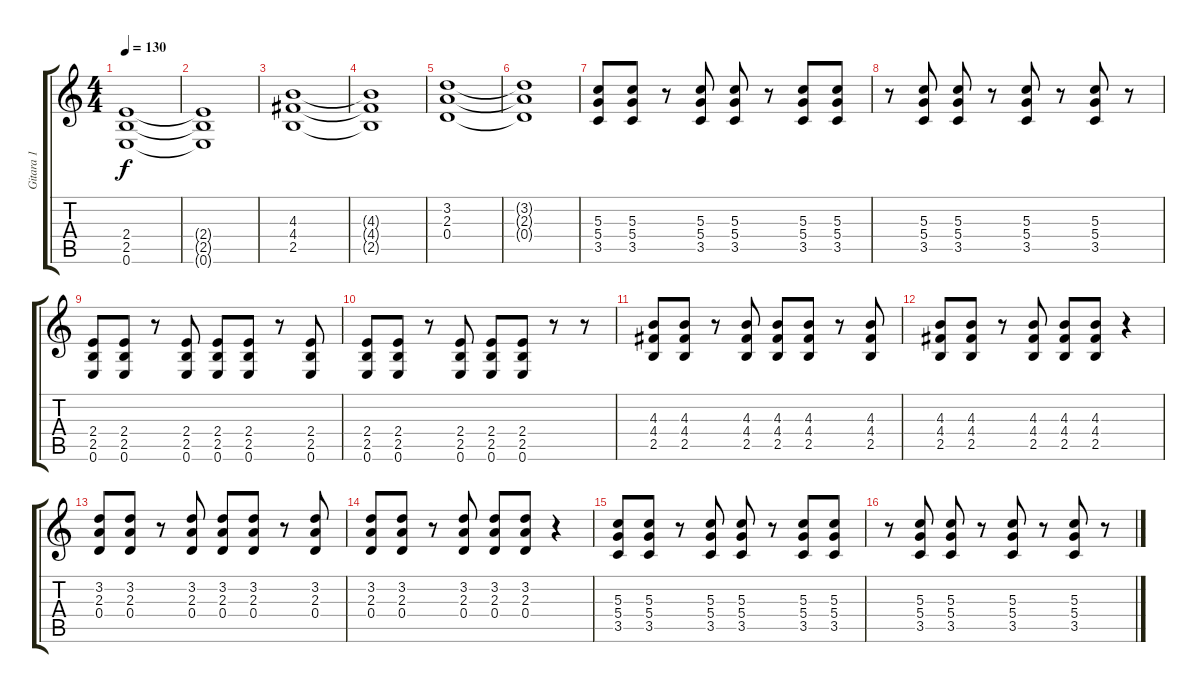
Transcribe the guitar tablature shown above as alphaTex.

\track ("Gitara 1" "Gitara 1") {instrument distortionguitar}
\staff {score tabs}
\tuning (E4 B3 G3 D3 A2 E2) {hide}
\ts (4 4)
\tempo 130
\clef g2
\ks c
(2.4 2.5 0.6).1{dy f} |
(2.4{t} 2.5{t} 0.6{t}).1 |
(4.3 4.4 2.5).1 |
(4.3{t} 4.4{t} 2.5{t}).1 |
(3.2 2.3 0.4).1 |
(3.2{t} 2.3{t} 0.4{t}).1 |
(5.3 5.4 3.5).8 (5.3 5.4 3.5).8 r.8 (5.3 5.4 3.5).8 (5.3 5.4 3.5).8 r.8 (5.3 5.4 3.5).8 (5.3 5.4 3.5).8 |
r.8 (5.3 5.4 3.5).8 (5.3 5.4 3.5).8 r.8 (5.3 5.4 3.5).8 r.8 (5.3 5.4 3.5).8 r.8 |
(2.4 2.5 0.6).8 (2.4 2.5 0.6).8 r.8 (2.4 2.5 0.6).8 (2.4 2.5 0.6).8 (2.4 2.5 0.6).8 r.8 (2.4 2.5 0.6).8 |
(2.4 2.5 0.6).8 (2.4 2.5 0.6).8 r.8 (2.4 2.5 0.6).8 (2.4 2.5 0.6).8 (2.4 2.5 0.6).8 r.8 r.8 |
(4.3 4.4 2.5).8 (4.3 4.4 2.5).8 r.8 (4.3 4.4 2.5).8 (4.3 4.4 2.5).8 (4.3 4.4 2.5).8 r.8 (4.3 4.4 2.5).8 |
(4.3 4.4 2.5).8 (4.3 4.4 2.5).8 r.8 (4.3 4.4 2.5).8 (4.3 4.4 2.5).8 (4.3 4.4 2.5).8 r.4 |
(3.2 2.3 0.4).8 (3.2 2.3 0.4).8 r.8 (3.2 2.3 0.4).8 (3.2 2.3 0.4).8 (3.2 2.3 0.4).8 r.8 (3.2 2.3 0.4).8 |
(3.2 2.3 0.4).8 (3.2 2.3 0.4).8 r.8 (3.2 2.3 0.4).8 (3.2 2.3 0.4).8 (3.2 2.3 0.4).8 r.4 |
(5.3 5.4 3.5).8 (5.3 5.4 3.5).8 r.8 (5.3 5.4 3.5).8 (5.3 5.4 3.5).8 r.8 (5.3 5.4 3.5).8 (5.3 5.4 3.5).8 |
r.8 (5.3 5.4 3.5).8 (5.3 5.4 3.5).8 r.8 (5.3 5.4 3.5).8 r.8 (5.3 5.4 3.5).8 r.8
